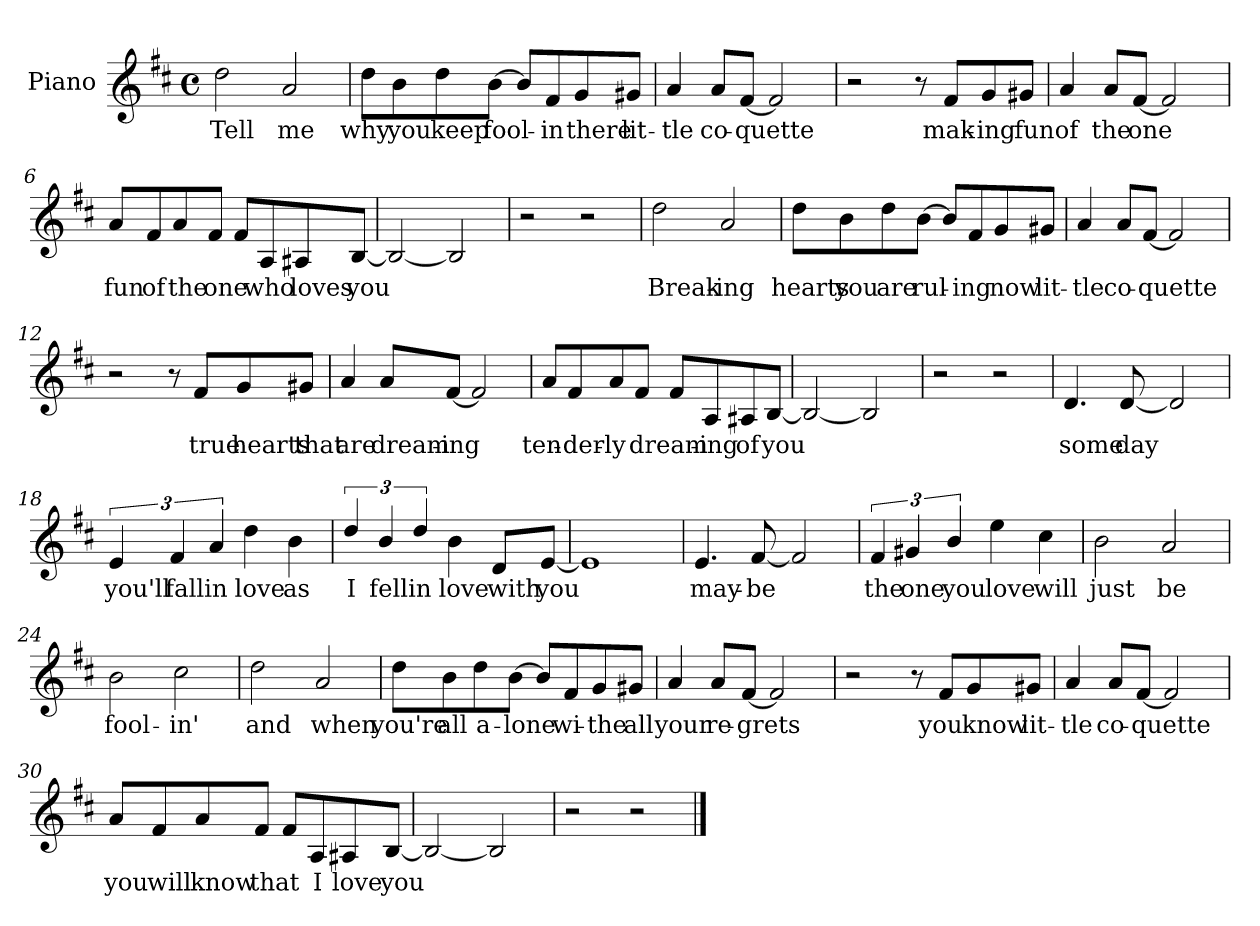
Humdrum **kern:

**kern	**text
*part1	*part1
*staff1	*staff1
*I"Piano	*
*I'Pno	*
*clefG2	*
*k[f#c#]	*
*D:	*
*M4/4	*
*met(c)	*
=1	=1
2dd\	Tell
2a/	me
=2	=2
8dd\L	why
8b\	you
8dd\	keep
[8b\J	fool-
8b/L]	.
8f#/	-in
8g/	there
8g#X/J	lit-
=3	=3
4a/	tle
8a/L	co-
[8f#/J	-quette
2f#/]	.
=4	=4
2r	.
8r	.
8f#/L	mak-
8g/	ing
8g#X/J	fun
!!LO:LB:g=z
=5	=5
4a/	of
8a/L	the
[8f#/J	one
2f#/]	.
=6	=6
8a/L	fun
8f#/	of
8a/	the
8f#/J	one
8f#/L	.
8A/	who
8A#X/	loves
[8B/J	you
=7	=7
2B/_	.
2B/]	.
=8	=8
2r	.
2r	.
!!LO:LB:g=z
=9	=9
2dd\	Break-
2a/	-ing
=10	=10
8dd\L	hearts
8b\	you
8dd\	are
[8b\J	rul-
8b/L]	.
8f#/	-ing
8g/	now
8g#X/J	lit-
=11	=11
4a/	-tle
8a/L	co-
[8f#/J	-quette
2f#/]	.
=12	=12
2r	.
8r	.
8f#/L	true
8g/	hearts
8g#X/J	that
!!LO:LB:g=z
=13	=13
4a/	are
8a/L	dream-
[8f#/J	-ing
2f#/]	.
=14	=14
8a/L	ten-
8f#/	-der-
8a/	-ly
8f#/J	dream-
8f#/L	.
8A/	-ing
8A#X/	of
[8B/J	you
=15	=15
2B/_	.
2B/]	.
=16	=16
2r	.
2r	.
!!LO:LB:g=z
=17	=17
4.d/	some
[8d/	day
2d/]	.
=18	=18
6e/	you'll
6f#/	fall
6a/	in
4dd\	love
4b\	as
=19	=19
6dd/	I
6b/	fell
6dd/	in
4b\	love
8d/L	with
[8e/J	you
=20	=20
1e]	.
!!LO:LB:g=z
=21	=21
4.e/	may-
[8f#/	-be
2f#/]	.
=22	=22
6f#/	the
6g#X/	one
6b/	you
4ee\	love
4cc#\	will
=23	=23
2b\	just
2a/	be
=24	=24
2b\	fool-
2cc#\	-in'
!!LO:LB:g=z
=25	=25
2dd\	and
2a/	when
=26	=26
8dd\L	you're
8b\	all
8dd\	a-
[8b\J	-lone
8b/L]	.
8f#/	wi-
8g/	the
8g#X/J	all
=27	=27
4a/	your
8a/L	re-
[8f#/J	-grets
2f#/]	.
=28	=28
2r	.
8r	.
8f#/L	you
8g/	know
8g#X/J	lit-
!!LO:LB:g=z
=29	=29
4a/	tle
8a/L	co-
[8f#/J	-quette
2f#/]	.
=30	=30
8a/L	you
8f#/	will
8a/	know
8f#/J	that
8f#/L	.
8A/	I
8A#X/	love
[8B/J	you
=31	=31
2B/_	.
2B/]	.
=32	=32
2r	.
2r	.
==	==
*-	*-
